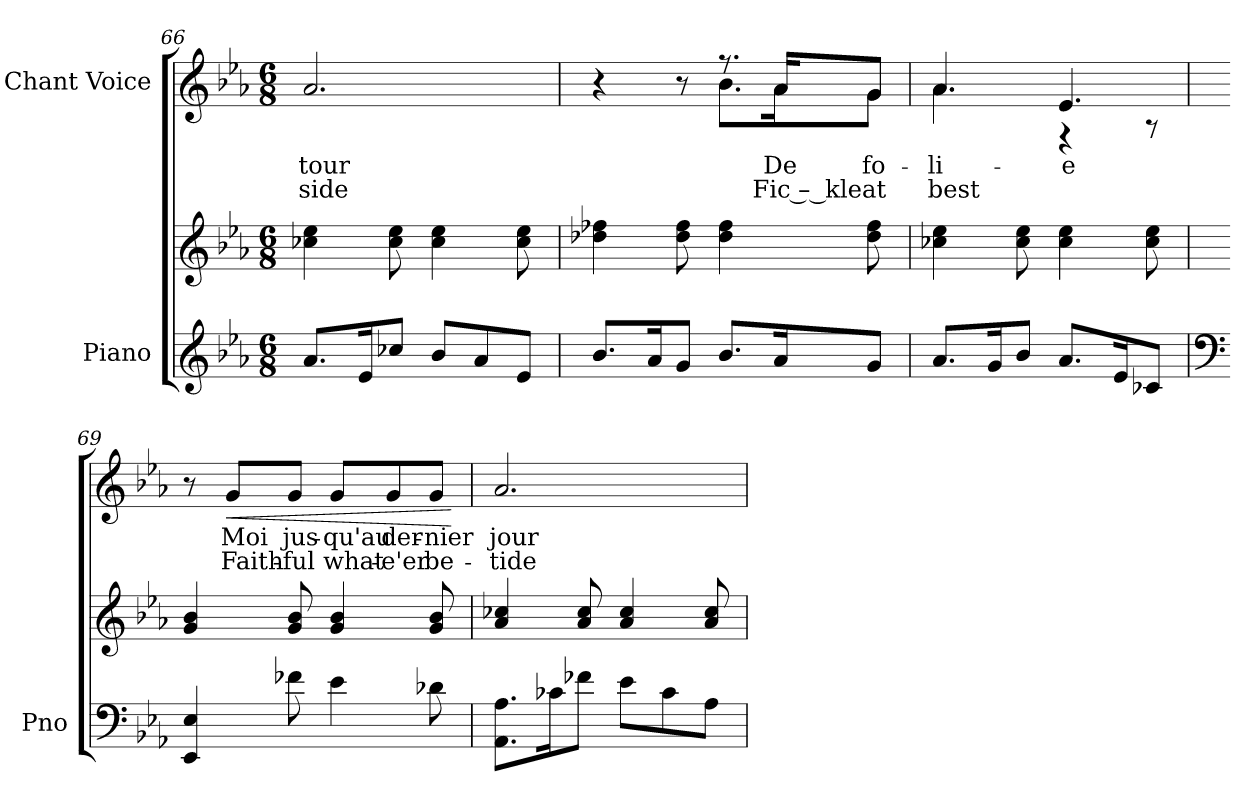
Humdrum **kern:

**kern	**kern	**kern	**text	**text	**dynam
*part2	*part2	*part1	*part1	*part1	*part1
*staff3	*staff2	*staff1	*staff1	*staff1	*staff1
*I"Piano	*	*I"Chant Voice	*	*	*
*I'Pno	*	*	*	*	*
*clefG2	*clefG2	*clefG2	*	*	*
*k[b-e-a-]	*k[b-e-a-]	*k[b-e-a-]	*	*	*
*M6/8	*M6/8	*M6/8	*	*	*
=66	=66	=66	=66	=66	=66
8.a-/L	4cc-X\ 4ee-\	2.a-/	tour	side	.
16e-/K	.	.	.	.	.
8cc-X/J	8cc-\ 8ee-\	.	.	.	.
8b-/L	4cc-\ 4ee-\	.	.	.	.
8a-/	.	.	.	.	.
8e-/J	8cc-\ 8ee-\	.	.	.	.
=67	=67	=67	=67	=67	=67
*	*	*^	*	*	*
8.b-/L	4dd-X\ 4ff-X\	4r	4.ryy	.	.	.
16a-/K	.	.	.	.	.	.
8g/J	8dd-\ 8ff-\	8r	.	.	.	.
8.b-/L	4dd-\ 4ff-\	8.r	8.b-\L	.	.	.
16a-/K	.	16a-/KL	16a-\K	De	Fic – kle	.
8g/J	8dd-\ 8ff-\	8g/J	8g\J	fo-	at	.
=68	=68	=68	=68	=68	=68	=68
8.a-/L	4cc-X\ 4ee-\	4.a-/	4.a-\	-li-	best	.
16g/K	.	.	.	.	.	.
8b-/J	8cc-\ 8ee-\	.	.	.	.	.
8.a-/L	4cc-\ 4ee-\	4.e-/	4r	-e	.	.
16e-/K	.	.	.	.	.	.
8c-X/J	8cc-\ 8ee-\	.	8r	.	.	.
*	*	*v	*v	*	*	*
=69	=69	=69	=69	=69	=69
*clefF4	*	*	*	*	*
*	*	*^	*	*	*
!	!	!LO:TX:a:i:t=cresc.	!	!	!	!
*	*	*v	*v	*	*	*
4EE-/ 4E-/	4g/ 4b-/	8r	.	.	.
!	!	!	!	!	!LO:HP:b
.	.	8g/L	Moi	Faith-	<
8f-X\	8g/ 8b-/	8g/J	jus-	-ful	.
4e-\	4g/ 4b-/	8g/L	-qu'au	what-	.
.	.	8g/	der-	-e'er	.
8d-X\	8g/ 8b-/	8g/J	-nier	be-	.
.	.	.	.	.	[
=70	=70	=70	=70	=70	=70
8.AA-\ 8.A-\L	4a-/ 4cc-X/	2.a-/	jour	-tide	.
16c-X\K	.	.	.	.	.
8f-X\J	8a-/ 8cc-/	.	.	.	.
8e-\L	4a-/ 4cc-/	.	.	.	.
8c-\	.	.	.	.	.
8A-\J	8a-/ 8cc-/	.	.	.	.
=	=	=	=	=	=
*-	*-	*-	*-	*-	*-
